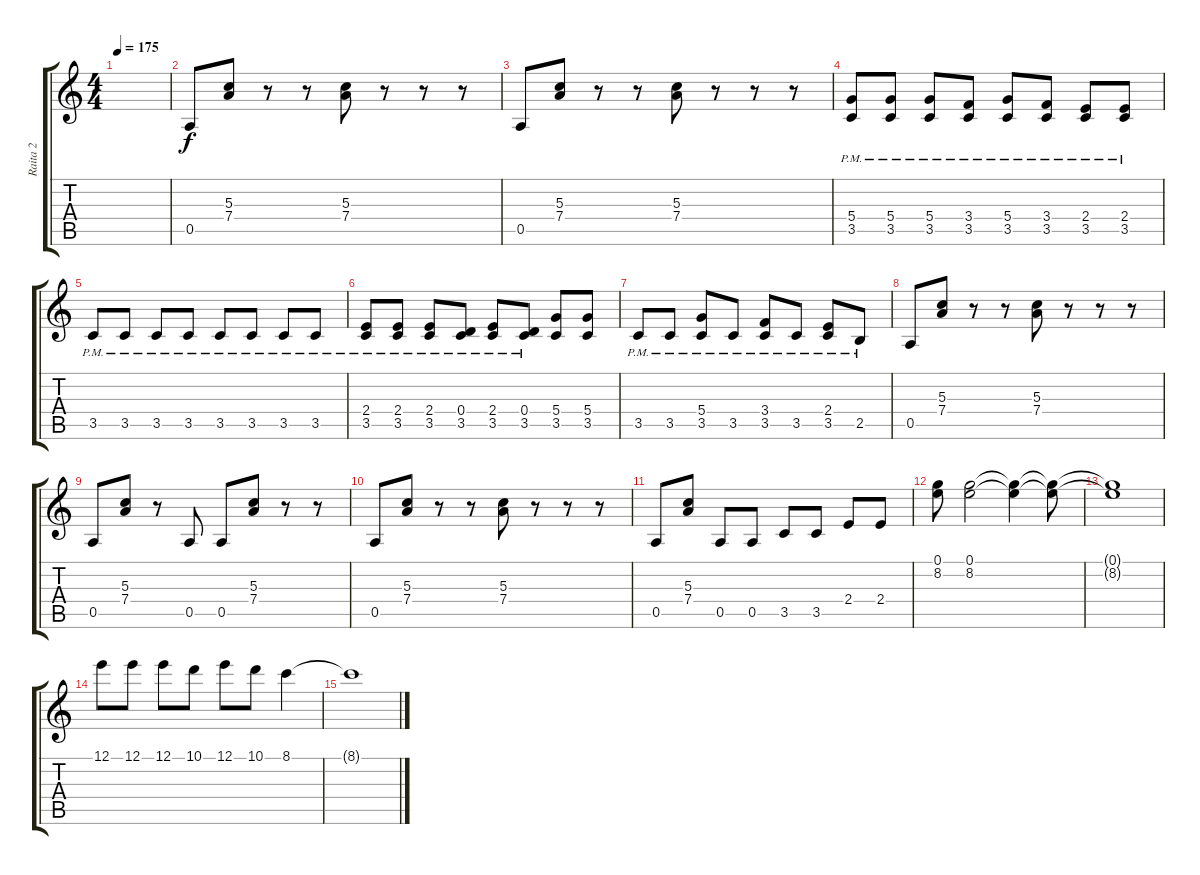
\track ("Raita 2" "Raita 2") {instrument distortionguitar}
\staff {score tabs}
\tuning (E4 B3 G3 D3 A2 E2) {hide}
\ts (4 4)
\tempo 175
\clef g2
\ks c
|
0.5.8 (5.3 7.4).8 r.8 r.8 (5.3 7.4).8 r.8 r.8 r.8 |
0.5.8 (5.3 7.4).8 r.8 r.8 (5.3 7.4).8 r.8 r.8 r.8 |
(5.4 3.5{pm}).8 (5.4 3.5{pm}).8 (5.4 3.5{pm}).8 (3.4 3.5{pm}).8 (5.4 3.5{pm}).8 (3.4 3.5{pm}).8 (2.4 3.5{pm}).8 (2.4 3.5{pm}).8 |
3.5{pm}.8 3.5{pm}.8 3.5{pm}.8 3.5{pm}.8 3.5{pm}.8 3.5{pm}.8 3.5{pm}.8 3.5{pm}.8 |
(2.4 3.5{pm}).8 (2.4 3.5{pm}).8 (2.4 3.5{pm}).8 (0.4 3.5{pm}).8 (2.4 3.5{pm}).8 (0.4 3.5{pm}).8 (5.4 3.5).8 (5.4 3.5).8 |
3.5{pm}.8 3.5{pm}.8 (5.4{pm} 3.5).8 3.5{pm}.8 (3.4{pm} 3.5).8 3.5{pm}.8 (2.4{pm} 3.5).8 2.5{pm}.8 |
0.5.8 (5.3 7.4).8 r.8 r.8 (5.3 7.4).8 r.8 r.8 r.8 |
0.5.8 (5.3 7.4).8 r.8 0.5.8 0.5.8 (5.3 7.4).8 r.8 r.8 |
0.5.8 (5.3 7.4).8 r.8 r.8 (5.3 7.4).8 r.8 r.8 r.8 |
0.5.8 (5.3 7.4).8 0.5.8 0.5.8 3.5.8 3.5.8 2.4.8 2.4.8 |
(0.1 8.2).8 (0.1 8.2).2 (0.1{t} 8.2{t}).4 (0.1{t} 8.2{t}).8 |
(0.1{t} 8.2{t}).1 |
12.1.8 12.1.8 12.1.8 10.1.8 12.1.8 10.1.8 8.1.4 |
8.1{t}.1
